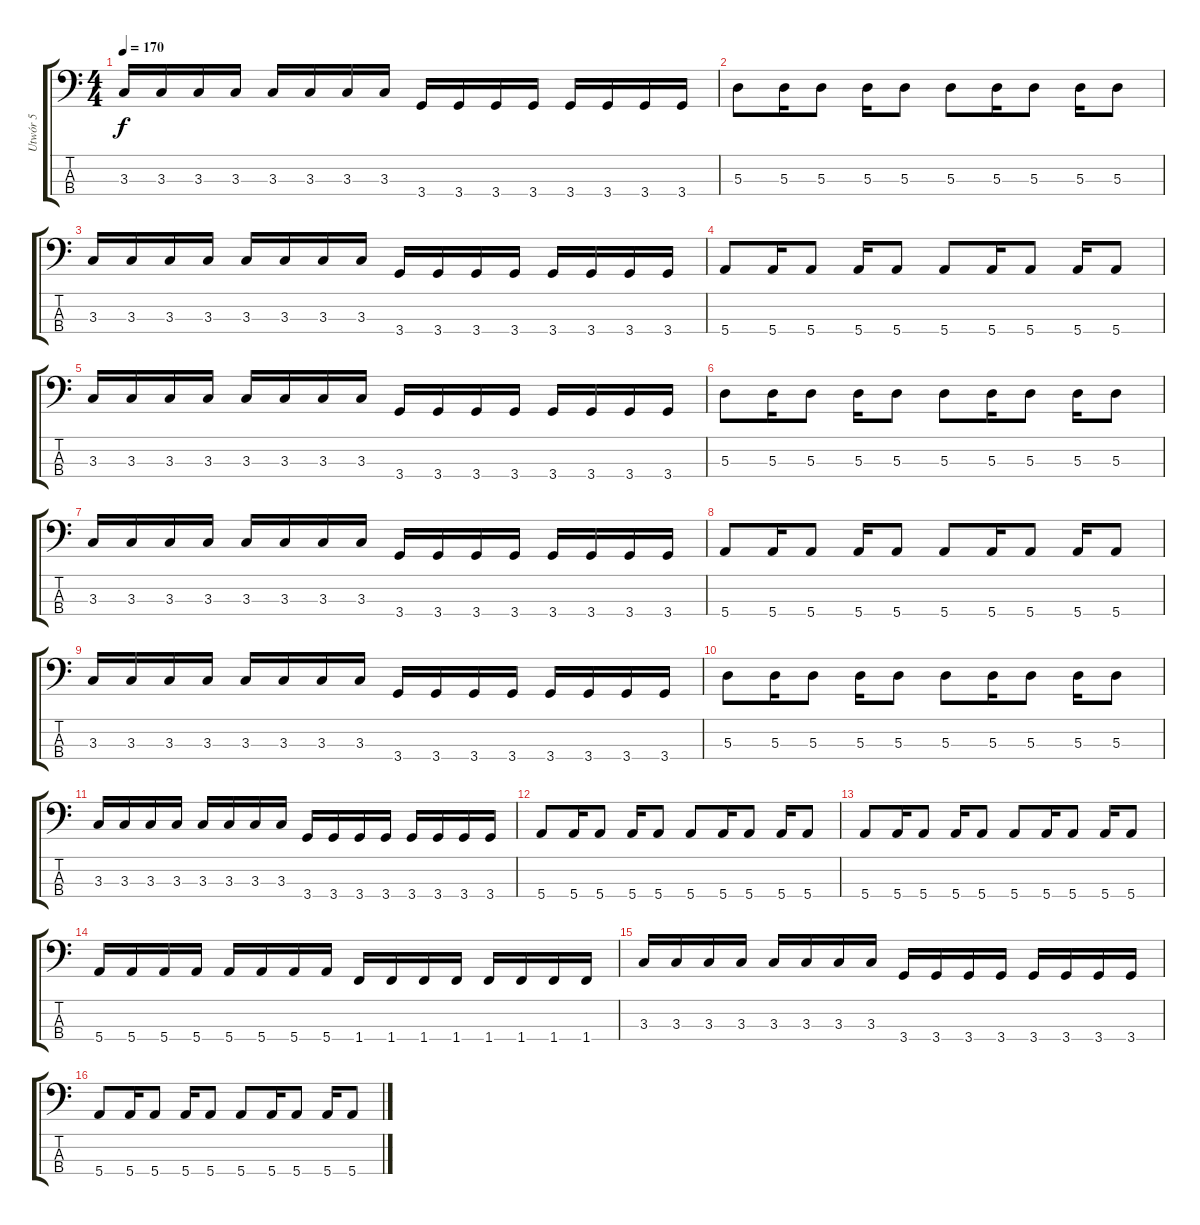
\track ("Utwór 5" "Utwór 5") {instrument electricbasspick}
\staff {score tabs}
\tuning (G2 D2 A1 E1) {hide}
\ts (4 4)
\tempo 170
\clef f4
\ks c
3.3.16{dy f} 3.3.16 3.3.16 3.3.16 3.3.16 3.3.16 3.3.16 3.3.16 3.4.16 3.4.16 3.4.16 3.4.16 3.4.16 3.4.16 3.4.16 3.4.16 |
5.3.8 5.3.16 5.3.8 5.3.16 5.3.8 5.3.8 5.3.16 5.3.8 5.3.16 5.3.8 |
3.3.16 3.3.16 3.3.16 3.3.16 3.3.16 3.3.16 3.3.16 3.3.16 3.4.16 3.4.16 3.4.16 3.4.16 3.4.16 3.4.16 3.4.16 3.4.16 |
5.4.8 5.4.16 5.4.8 5.4.16 5.4.8 5.4.8 5.4.16 5.4.8 5.4.16 5.4.8 |
3.3.16 3.3.16 3.3.16 3.3.16 3.3.16 3.3.16 3.3.16 3.3.16 3.4.16 3.4.16 3.4.16 3.4.16 3.4.16 3.4.16 3.4.16 3.4.16 |
5.3.8 5.3.16 5.3.8 5.3.16 5.3.8 5.3.8 5.3.16 5.3.8 5.3.16 5.3.8 |
3.3.16 3.3.16 3.3.16 3.3.16 3.3.16 3.3.16 3.3.16 3.3.16 3.4.16 3.4.16 3.4.16 3.4.16 3.4.16 3.4.16 3.4.16 3.4.16 |
5.4.8 5.4.16 5.4.8 5.4.16 5.4.8 5.4.8 5.4.16 5.4.8 5.4.16 5.4.8 |
3.3.16 3.3.16 3.3.16 3.3.16 3.3.16 3.3.16 3.3.16 3.3.16 3.4.16 3.4.16 3.4.16 3.4.16 3.4.16 3.4.16 3.4.16 3.4.16 |
5.3.8 5.3.16 5.3.8 5.3.16 5.3.8 5.3.8 5.3.16 5.3.8 5.3.16 5.3.8 |
3.3.16 3.3.16 3.3.16 3.3.16 3.3.16 3.3.16 3.3.16 3.3.16 3.4.16 3.4.16 3.4.16 3.4.16 3.4.16 3.4.16 3.4.16 3.4.16 |
5.4.8 5.4.16 5.4.8 5.4.16 5.4.8 5.4.8 5.4.16 5.4.8 5.4.16 5.4.8 |
5.4.8 5.4.16 5.4.8 5.4.16 5.4.8 5.4.8 5.4.16 5.4.8 5.4.16 5.4.8 |
5.4.16 5.4.16 5.4.16 5.4.16 5.4.16 5.4.16 5.4.16 5.4.16 1.4.16 1.4.16 1.4.16 1.4.16 1.4.16 1.4.16 1.4.16 1.4.16 |
3.3.16 3.3.16 3.3.16 3.3.16 3.3.16 3.3.16 3.3.16 3.3.16 3.4.16 3.4.16 3.4.16 3.4.16 3.4.16 3.4.16 3.4.16 3.4.16 |
5.4.8 5.4.16 5.4.8 5.4.16 5.4.8 5.4.8 5.4.16 5.4.8 5.4.16 5.4.8
